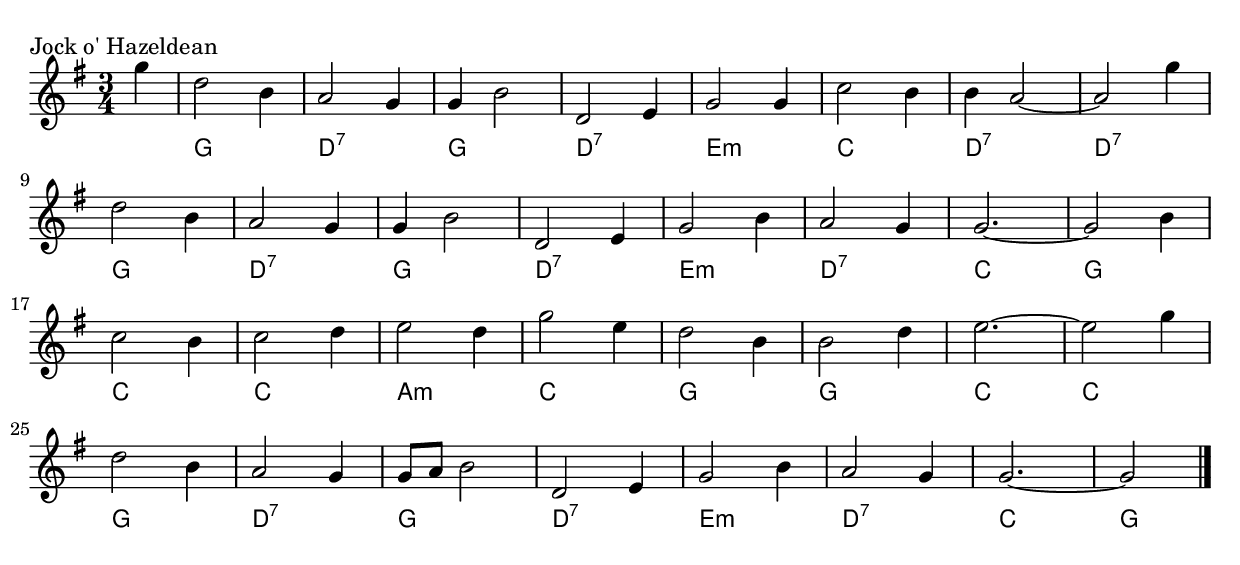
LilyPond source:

\version "2.22.0"

#(define (lower-extension pitch chbass)
    "Return re-sized markup for pitch note name."
    #{
        \markup \fontsize #-2
        #(note-name->markup pitch chbass)
    #}
)

\include "english.ly"


\paper {
   top-margin = 5\mm
   bottom-margin = 5\mm
   left-margin = 5\mm
   right-margin = 5\mm
   ragged-bottom = ##f
%   page-limit-inter-system-space=##t
%   page-limit-inter-system-space-factor=1
%   after-title-space = 10\mm
   score-markup-spacing = #'((basic-distance . 10))
   markup-system-spacing = #'((basic-distance . 5))
   system-system-spacing= #'((basic-distance . 12))
%   markup-markup-spacing = #'((basic-distance . 0))
}

\layout {
  indent = 0 \mm
  \context { 
        \ChordNames
        chordNoteNamer = #lower-extension
        \override ChordName.font-size = #0.5
  }
}

\score {
    \relative c'' {
        <<
        {
            \clef treble
            \key g \major
            \time 3/4
            \partial 4 g'4 |
            d2 b4 | a2 g4 | g b2 | d,2 e4 | g2 g4 | c2 b4 | b a2~ | a2 g'4 | \break
            d2 b4 | a2 g4 | g b2 | d,2 e4 | g2 b4 | a2 g4 | g2.~ | g2 b4 | \break
            c2 b4 | c2 d4 | e2 d4 | g2 e4 | d2 b4 | b2 d4 | e2.~ | e2 g4 | \break
            d2 b4 | a2 g4 | g8 a b2 | d,2 e4 | g2 b4 | a2 g4 | g2.~ | g2 \bar"|."
        }
        \chords {
            \partial 4 s4 |
            g2. | d:7 | g | d:7 | e:m | c | d:7 | d:7 |
            g | d:7 | g | d:7 | e:m | d:7 | c | g |
            c | c | a:m | c | g | g | c | c |
            g | d:7 | g | d:7 | e:m | d:7 | c | g2 |
        }
        >>
    }
    \header {
        piece = "Jock o' Hazeldean"
    }
}
